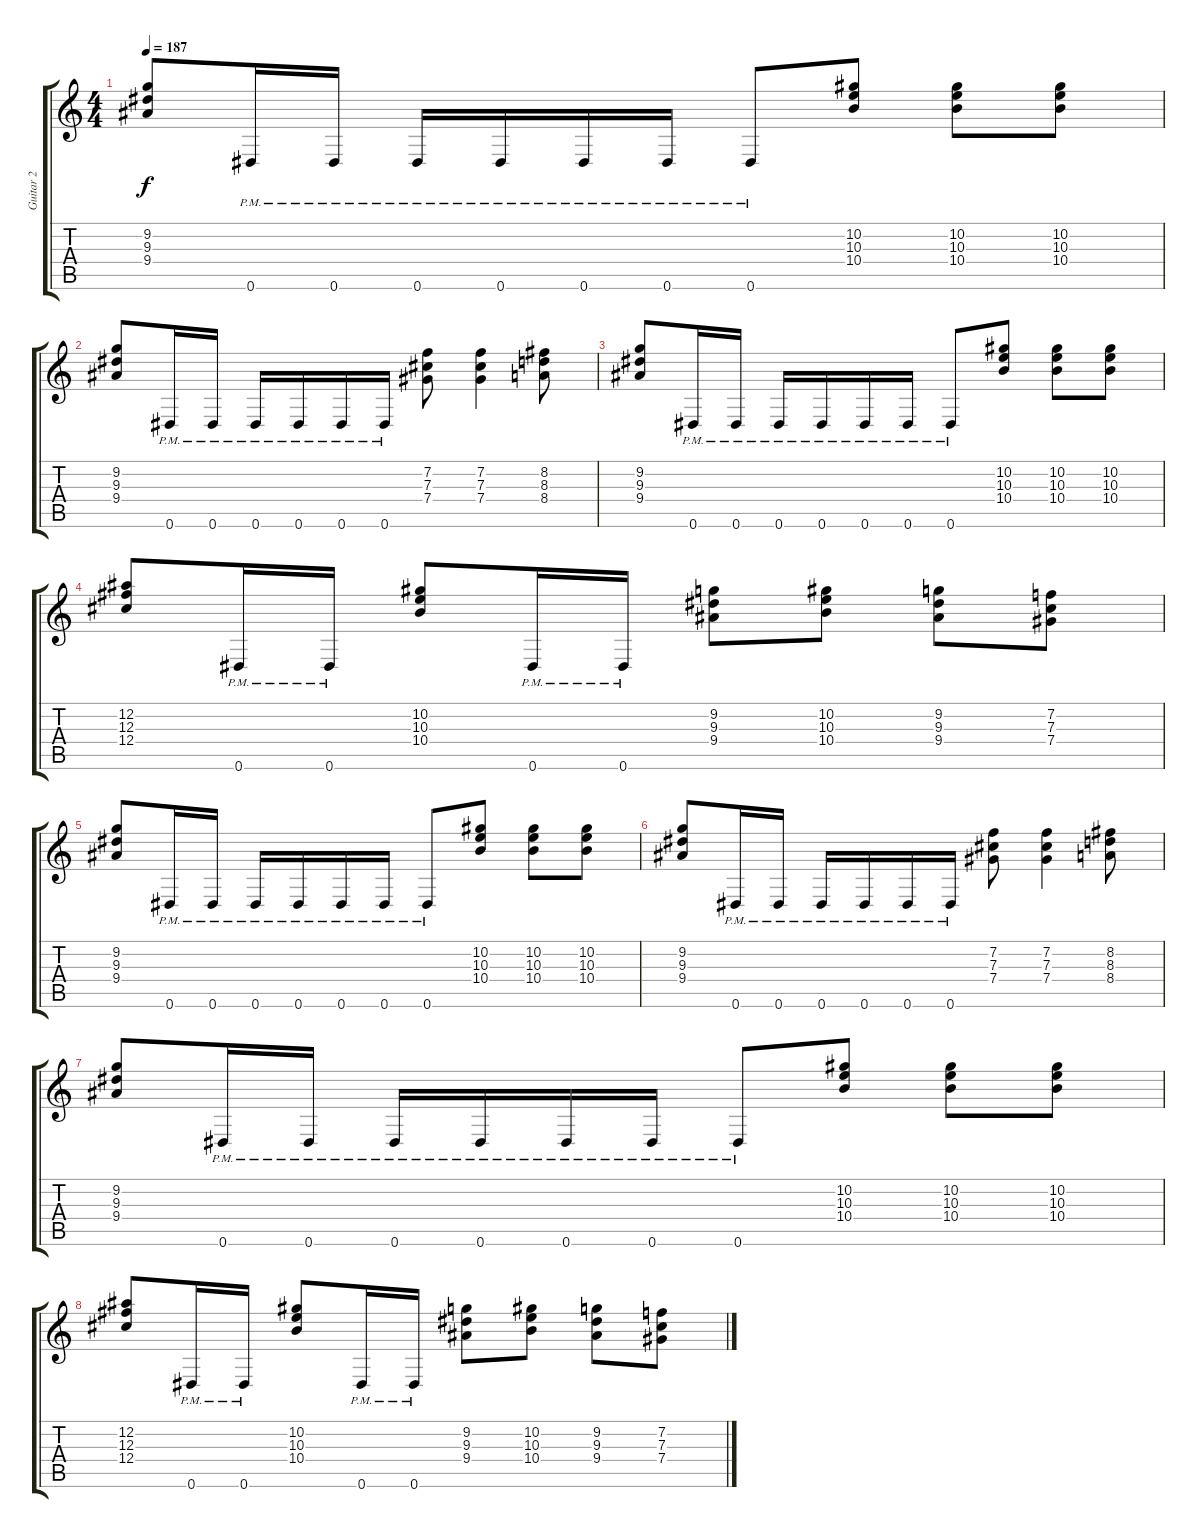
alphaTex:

\track ("Guitar 2" "Guitar 2") {instrument overdrivenguitar}
\staff {score tabs}
\tuning (Eb4 Bb3 Gb3 Db3 Ab2 Eb2) {hide}
\ts (4 4)
\tempo 187
\clef g2
\ks c
(9.2 9.3 9.4).8{dy f} 0.6{pm}.16 0.6{pm}.16 0.6{pm}.16 0.6{pm}.16 0.6{pm}.16 0.6{pm}.16 0.6{pm}.8 (10.2 10.3 10.4).8 (10.2 10.3 10.4).8 (10.2 10.3 10.4).8 |
(9.2 9.3 9.4).8 0.6{pm}.16 0.6{pm}.16 0.6{pm}.16 0.6{pm}.16 0.6{pm}.16 0.6{pm}.16 (7.2 7.3 7.4).8 (7.2 7.3 7.4).4 (8.2 8.3 8.4).8 |
(9.2 9.3 9.4).8 0.6{pm}.16 0.6{pm}.16 0.6{pm}.16 0.6{pm}.16 0.6{pm}.16 0.6{pm}.16 0.6{pm}.8 (10.2 10.3 10.4).8 (10.2 10.3 10.4).8 (10.2 10.3 10.4).8 |
(12.2 12.3 12.4).8 0.6{pm}.16 0.6{pm}.16 (10.2 10.3 10.4).8 0.6{pm}.16 0.6{pm}.16 (9.2 9.3 9.4).8 (10.2 10.3 10.4).8 (9.2 9.3 9.4).8 (7.2 7.3 7.4).8 |
(9.2 9.3 9.4).8 0.6{pm}.16 0.6{pm}.16 0.6{pm}.16 0.6{pm}.16 0.6{pm}.16 0.6{pm}.16 0.6{pm}.8 (10.2 10.3 10.4).8 (10.2 10.3 10.4).8 (10.2 10.3 10.4).8 |
(9.2 9.3 9.4).8 0.6{pm}.16 0.6{pm}.16 0.6{pm}.16 0.6{pm}.16 0.6{pm}.16 0.6{pm}.16 (7.2 7.3 7.4).8 (7.2 7.3 7.4).4 (8.2 8.3 8.4).8 |
(9.2 9.3 9.4).8 0.6{pm}.16 0.6{pm}.16 0.6{pm}.16 0.6{pm}.16 0.6{pm}.16 0.6{pm}.16 0.6{pm}.8 (10.2 10.3 10.4).8 (10.2 10.3 10.4).8 (10.2 10.3 10.4).8 |
(12.2 12.3 12.4).8 0.6{pm}.16 0.6{pm}.16 (10.2 10.3 10.4).8 0.6{pm}.16 0.6{pm}.16 (9.2 9.3 9.4).8 (10.2 10.3 10.4).8 (9.2 9.3 9.4).8 (7.2 7.3 7.4).8
